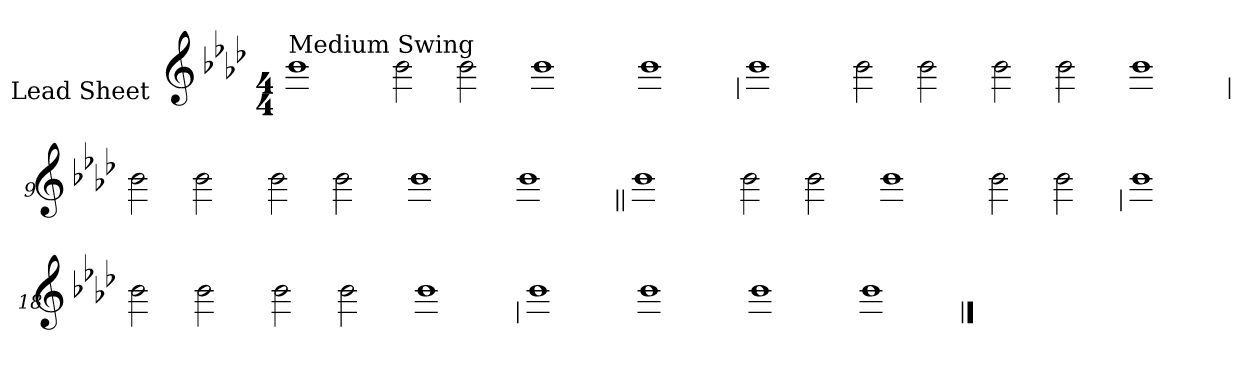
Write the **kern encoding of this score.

**kern
*part1
*staff1
*I"Lead Sheet
*stria0
*clefG2
*k[b-e-a-d-]
*f:
*M4/4
=1||
!LO:TX:a:t=Medium Swing
1b-
=2-
2b-
2b-
=3-
1b-
=4-
1b-
!!LO:LB:g=z
=5
1b-
=6-
2b-
2b-
=7-
2b-
2b-
=8-
1b-
!!LO:LB:g=z
=9
2b-
2b-
=10-
2b-
2b-
=11-
1b-
=12-
1b-
!!LO:LB:g=z
=13||
1b-
=14-
2b-
2b-
=15-
1b-
=16-
2b-
2b-
!!LO:LB:g=z
=17
1b-
=18-
2b-
2b-
=19-
2b-
2b-
=20-
1b-
!!LO:LB:g=z
=21
1b-
=22-
1b-
=23-
1b-
=24-
1b-
==
*-
